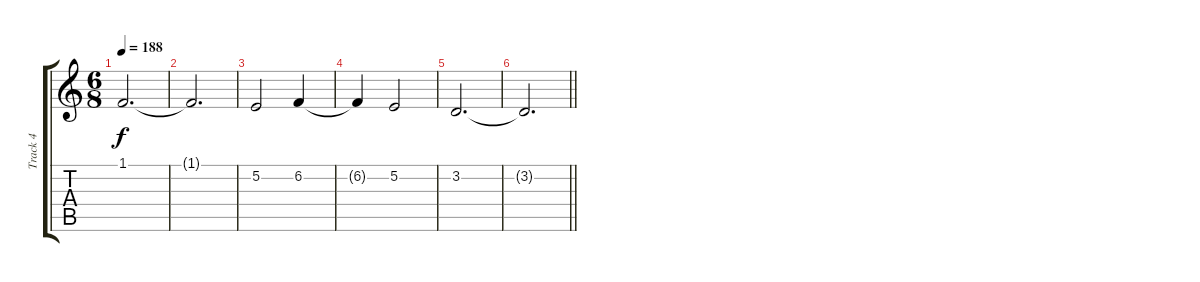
\track ("Track 4" "Track 4") {instrument bassoon}
\staff {score tabs}
\tuning (E4 B3 G3 D3 A2 E2) {hide}
\ts (6 8)
\tempo 188
\clef g2
\ks c
1.1.2{d dy f} |
1.1{t}.2{d} |
5.2.2 6.2.4 |
6.2{t}.4 5.2.2 |
3.2.2{d} |
\barLineRight lightlight
3.2{t}.2{d}
